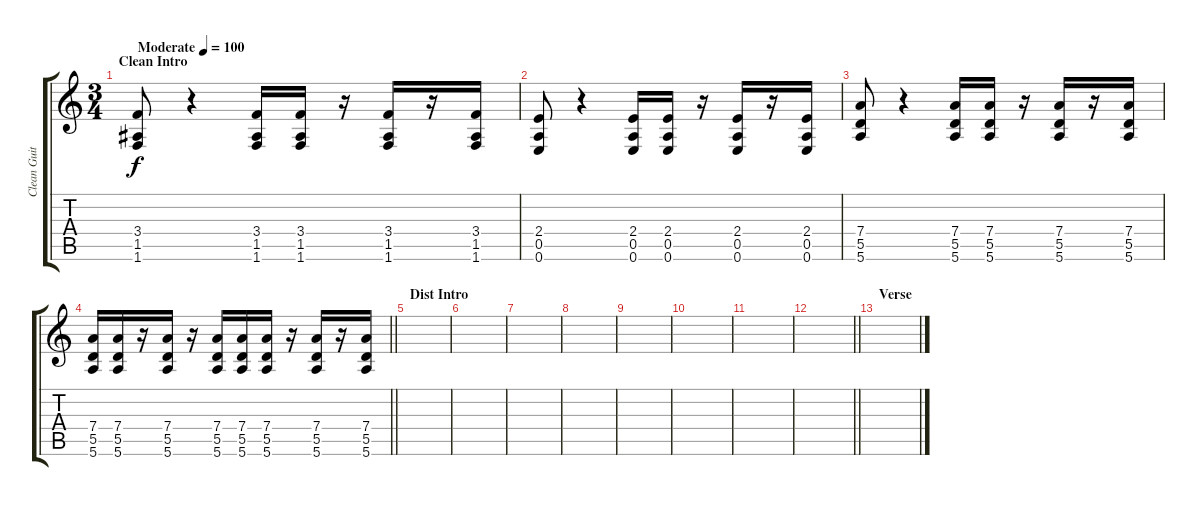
\track ("Clean Guitar " "Clean Guit") {instrument acousticguitarsteel}
\staff {score tabs}
\tuning (E4 B3 G3 D3 A2 E2) {hide}
\ts (3 4)
\section ("" "Clean Intro")
\tempo (100 "Moderate")
\clef g2
\ks c
(3.4 1.5 1.6).8{dy f instrument acousticguitarsteel} r.4 (3.4 1.5 1.6).16 (3.4 1.5 1.6).16 r.16 (3.4 1.5 1.6).16 r.16 (3.4 1.5 1.6).16 |
(2.4 0.5 0.6).8 r.4 (2.4 0.5 0.6).16 (2.4 0.5 0.6).16 r.16 (2.4 0.5 0.6).16 r.16 (2.4 0.5 0.6).16 |
(7.4 5.5 5.6).8 r.4 (7.4 5.5 5.6).16 (7.4 5.5 5.6).16 r.16 (7.4 5.5 5.6).16 r.16 (7.4 5.5 5.6).16 |
\barLineRight lightlight
(7.4 5.5 5.6).16 (7.4 5.5 5.6).16 r.16 (7.4 5.5 5.6).16 r.16 (7.4 5.5 5.6).16 (7.4 5.5 5.6).16 (7.4 5.5 5.6).16 r.16 (7.4 5.5 5.6).16 r.16 (7.4 5.5 5.6).16 |
\section ("" "Dist Intro")
|
|
|
|
|
|
|
\barLineRight lightlight
|
\section ("" "Verse")
